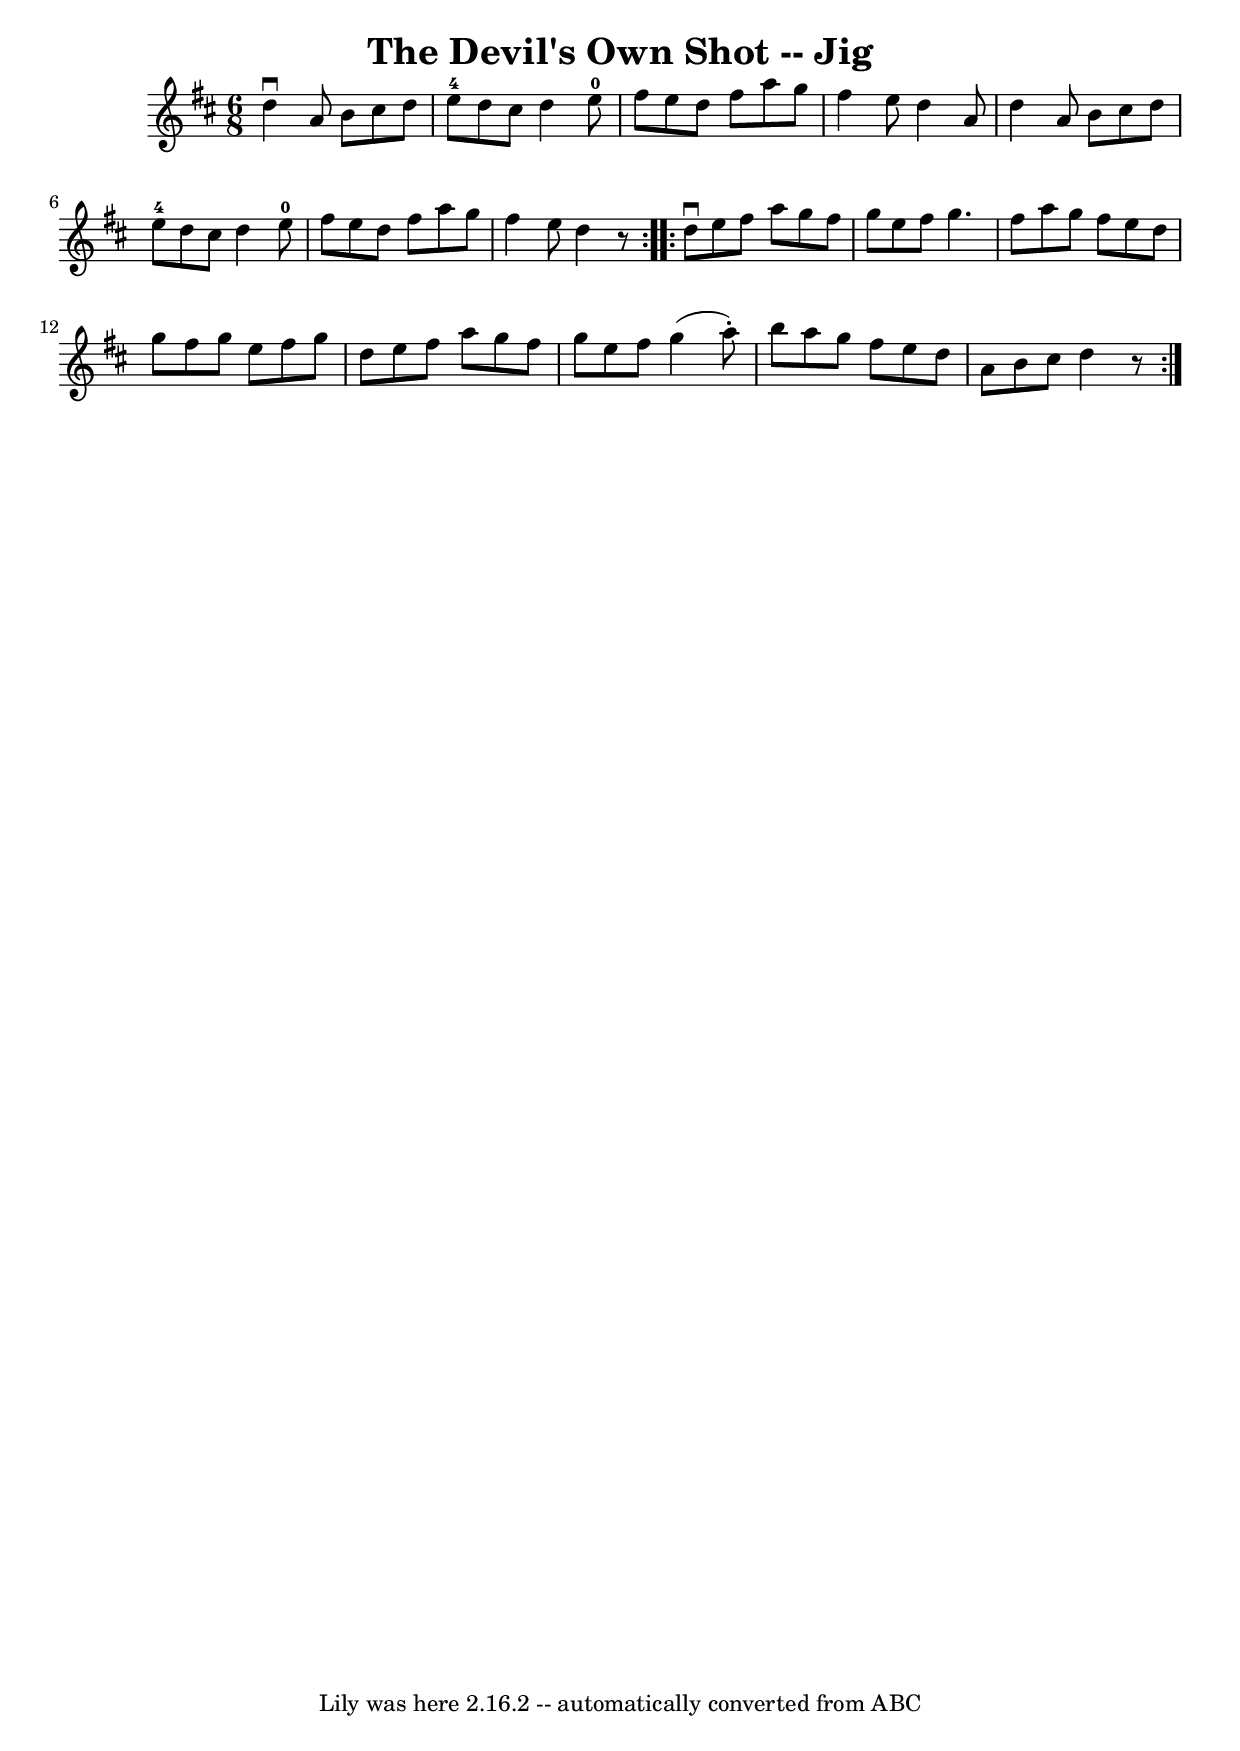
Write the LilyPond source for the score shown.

\version "2.7.40"
\include "Mammoth.ily"
\header {
	book = "Ryan's Mammoth Collection"
	crossRefNumber = "1"
	footnotes = ""
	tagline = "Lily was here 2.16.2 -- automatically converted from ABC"
	title = "The Devil's Own Shot -- Jig"
}
voicedefault =  {
\set Score.defaultBarType = "empty"

\repeat volta 2 {
\time 6/8 \key d \major d''4^\downbow a'8 b'8 cis''8 d''8  
|
 e''8-4 d''8 cis''8 d''4 e''8-0 |
 fis''8    
e''8 d''8 fis''8 a''8 g''8  |
 fis''4 e''8 d''4    
a'8  |
 d''4 a'8 b'8 cis''8 d''8  |
 e''8-4   
d''8 cis''8 d''4 e''8-0 |
 fis''8 e''8 d''8 fis''8 
 a''8 g''8  |
 fis''4 e''8 d''4    r8 } \repeat volta 2 {    
 d''8^\downbow e''8 fis''8 a''8 g''8 fis''8  |
 g''8    
e''8 fis''8 g''4.    |
 fis''8 a''8 g''8 fis''8 e''8  
 d''8  |
 g''8 fis''8 g''8 e''8 fis''8 g''8  |
   
 d''8 e''8 fis''8 a''8 g''8 fis''8  |
 g''8 e''8    
fis''8 g''4 (a''8 -.) |
 b''8 a''8 g''8 fis''8 e''8 
 d''8  |
 a'8 b'8 cis''8 d''4    r8 }   
}

\score{
    <<

	\context Staff="default"
	{
	    \voicedefault 
	}

    >>
	\layout {
	}
	\midi {}
}
